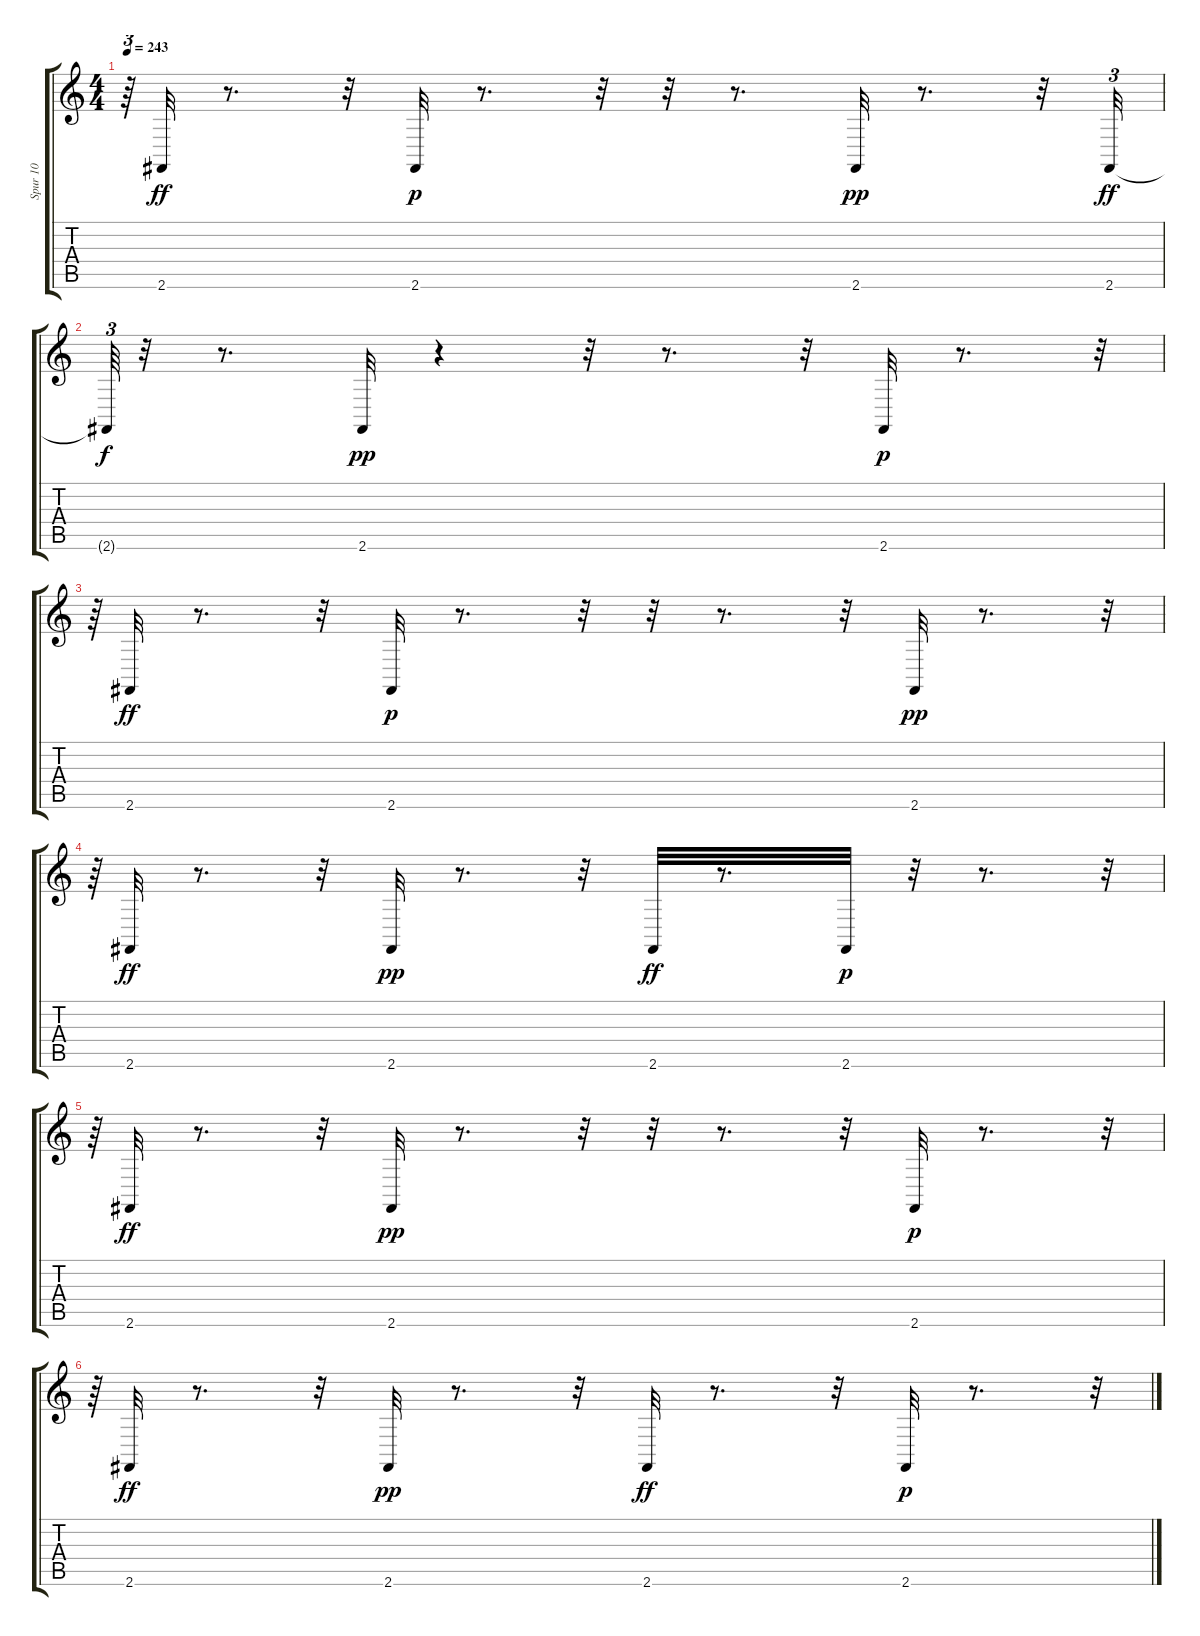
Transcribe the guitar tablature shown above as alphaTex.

\track ("Spur 10" "Spur 10") {instrument acousticgrandpiano}
\staff {score tabs}
\tuning (E4 B3 G3 D3 A2 E2) {hide}
\ts (4 4)
\tempo 243
\clef g2
\ks c
r.64{tu (3 2) dy ff} 2.6.32 r.8{d} r.32 2.6.32{dy p} r.8{d} r.32 r.32 r.8{d} 2.6.32{dy pp} r.8{d} r.32 2.6.32{tu (3 2) dy ff} |
2.6{t}.64{tu (3 2) dy f} r.32 r.8{d} 2.6.32{dy pp} r.4 r.32 r.8{d} r.32 2.6.32{dy p} r.8{d} r.32{tu (3 2)} |
r.64{tu (3 2)} 2.6.32{dy ff} r.8{d} r.32 2.6.32{dy p} r.8{d} r.32 r.32 r.8{d} r.32 2.6.32{dy pp} r.8{d} r.32{tu (3 2)} |
r.64{tu (3 2)} 2.6.32{dy ff} r.8{d} r.32 2.6.32{dy pp} r.8{d} r.32 2.6.32{dy ff} r.8{d} 2.6.32{dy p} r.32 r.8{d} r.32{tu (3 2)} |
r.64{tu (3 2)} 2.6.32{dy ff} r.8{d} r.32 2.6.32{dy pp} r.8{d} r.32 r.32 r.8{d} r.32 2.6.32{dy p} r.8{d} r.32{tu (3 2)} |
r.64{tu (3 2)} 2.6.32{dy ff} r.8{d} r.32 2.6.32{dy pp} r.8{d} r.32 2.6.32{dy ff} r.8{d} r.32 2.6.32{dy p} r.8{d} r.32{tu (3 2)}
